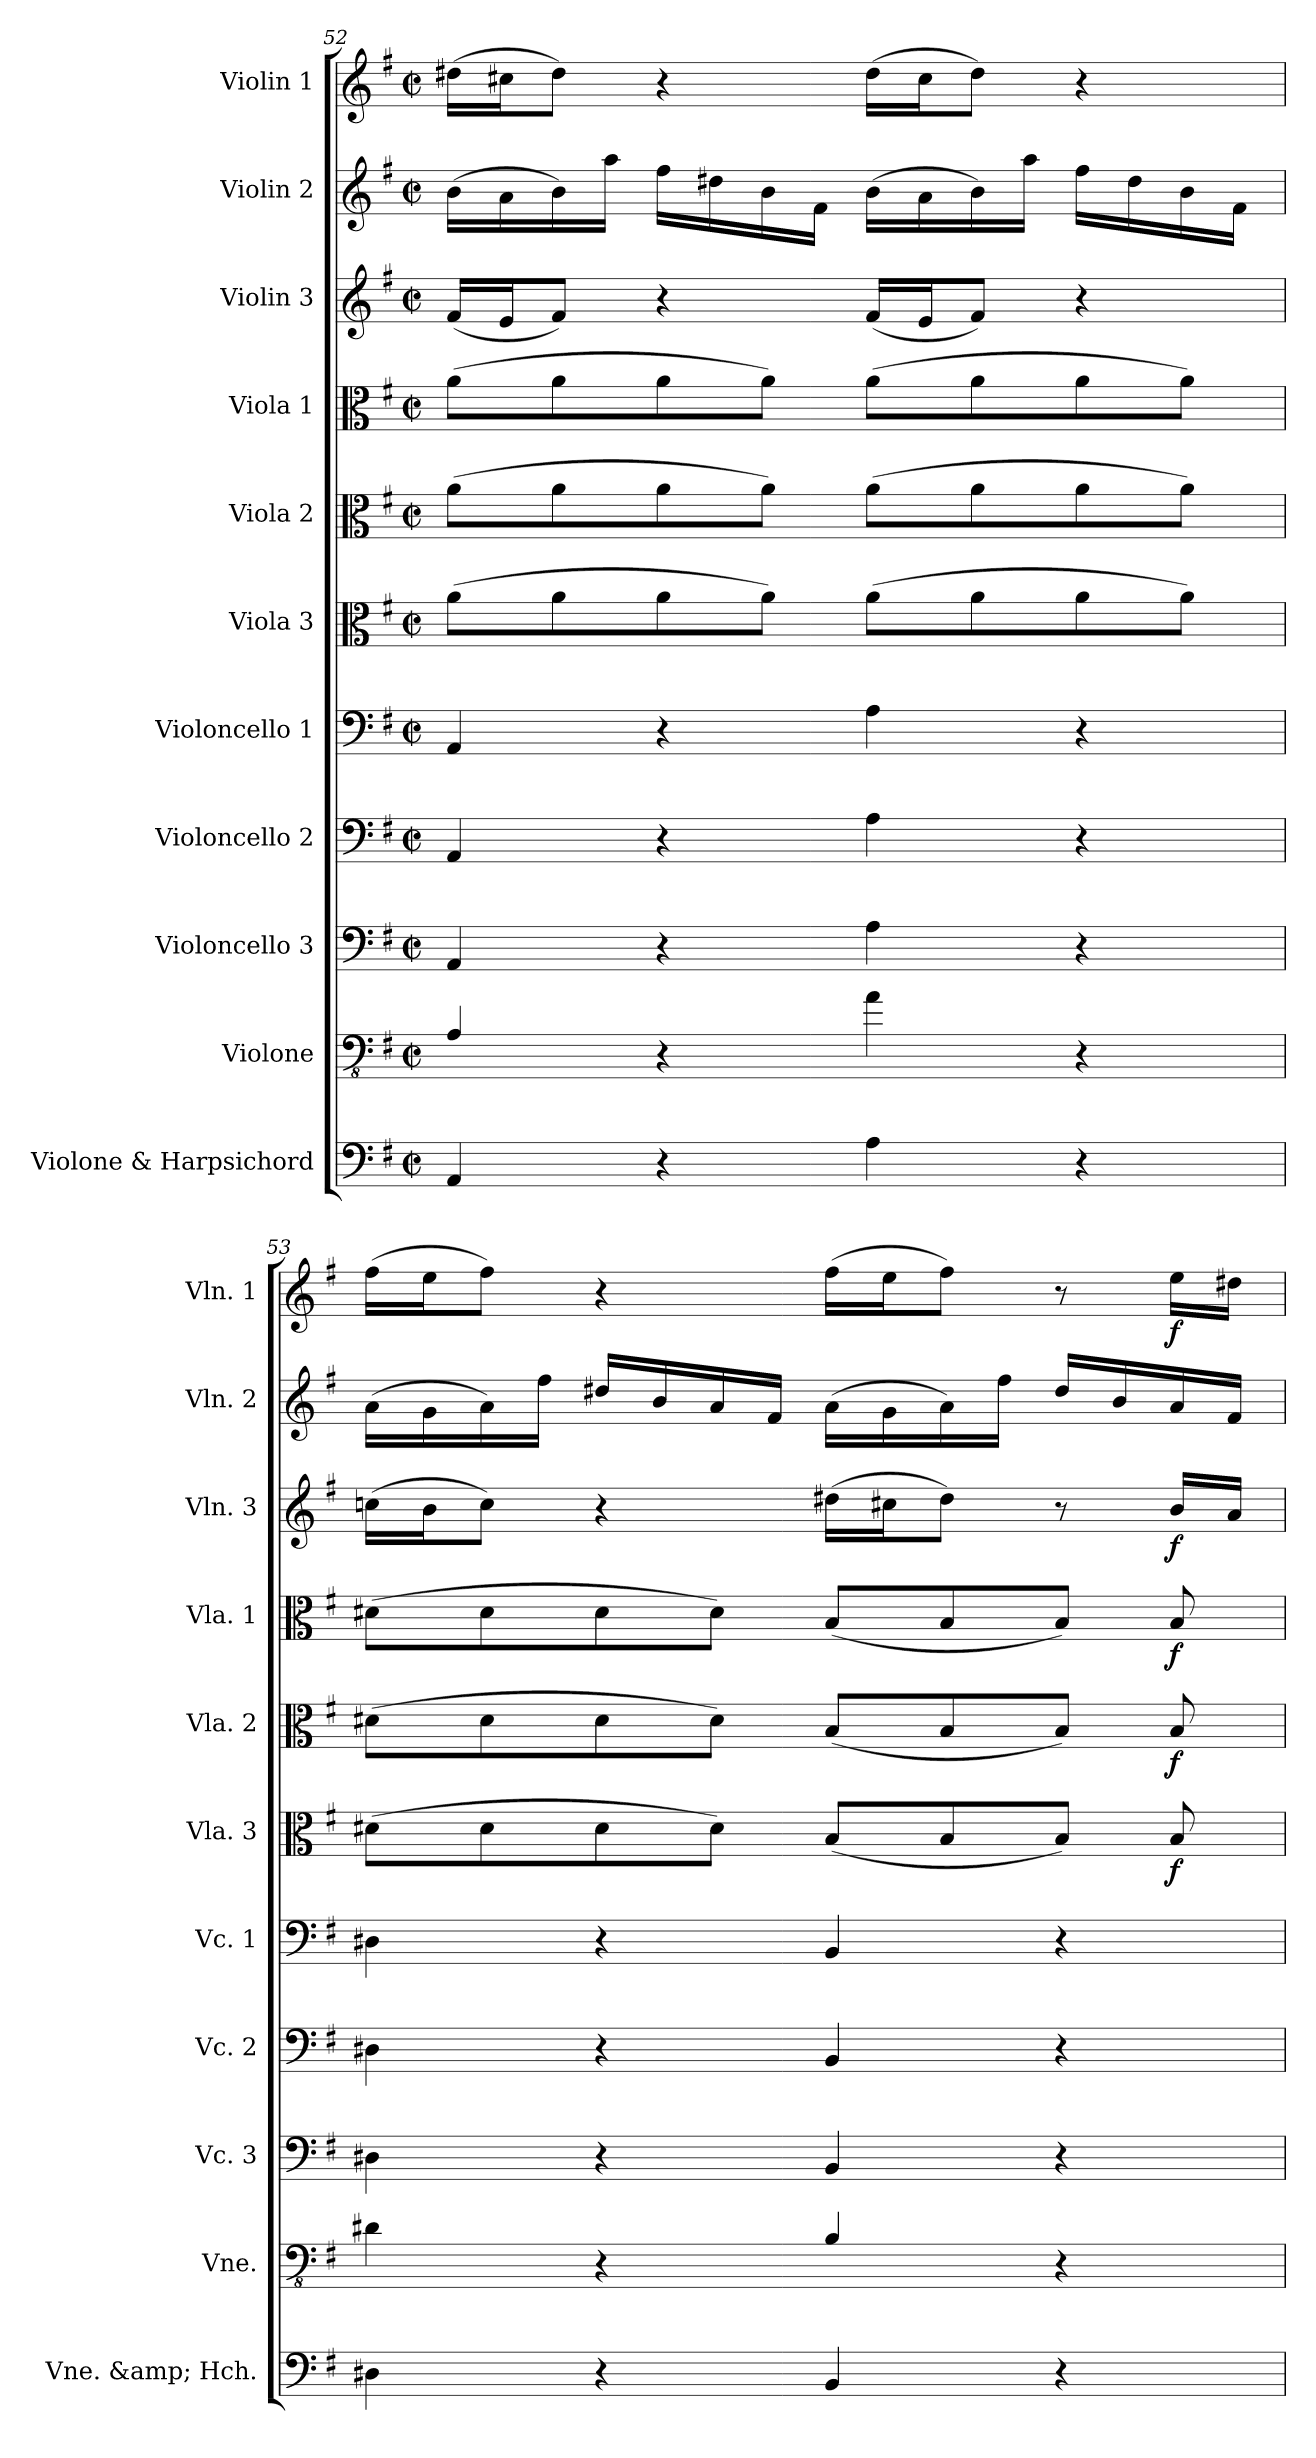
**kern	**kern	**kern	**kern	**kern	**kern	**dynam	**kern	**dynam	**kern	**dynam	**kern	**dynam	**kern	**kern	**dynam
*part11	*part10	*part9	*part8	*part7	*part6	*part6	*part5	*part5	*part4	*part4	*part3	*part3	*part2	*part1	*part1
*staff11	*staff10	*staff9	*staff8	*staff7	*staff6	*staff6	*staff5	*staff5	*staff4	*staff4	*staff3	*staff3	*staff2	*staff1	*staff1
*I"Violone &amp; Harpsichord	*I"Violone	*I"Violoncello 3	*I"Violoncello 2	*I"Violoncello 1	*I"Viola 3	*	*I"Viola 2	*	*I"Viola 1	*	*I"Violin 3	*	*I"Violin 2	*I"Violin 1	*
*I'Vne. &amp; Hch.	*I'Vne.	*I'Vc. 3	*I'Vc. 2	*I'Vc. 1	*I'Vla. 3	*	*I'Vla. 2	*	*I'Vla. 1	*	*I'Vln. 3	*	*I'Vln. 2	*I'Vln. 1	*
*clefF4	*clefFv4	*clefF4	*clefF4	*clefF4	*clefC3	*	*clefC3	*	*clefC3	*	*clefG2	*	*clefG2	*clefG2	*
*	*ITrd7c12	*	*	*	*	*	*	*	*	*	*	*	*	*	*
*k[f#]	*k[f#]	*k[f#]	*k[f#]	*k[f#]	*k[f#]	*	*k[f#]	*	*k[f#]	*	*k[f#]	*	*k[f#]	*k[f#]	*
*M4/4	*M4/4	*M4/4	*M4/4	*M4/4	*M4/4	*	*M4/4	*	*M4/4	*	*M4/4	*	*M4/4	*M4/4	*
*met(c|)	*met(c|)	*met(c|)	*met(c|)	*met(c|)	*met(c|)	*	*met(c|)	*	*met(c|)	*	*met(c|)	*	*met(c|)	*met(c|)	*
=52	=52	=52	=52	=52	=52	=52	=52	=52	=52	=52	=52	=52	=52	=52	=52
4AA/	4AAA/	4AA/	4AA/	4AA/	(8a\L	.	(8a\L	.	(8a\L	.	(16f#/LL	.	(16b\LL	(16dd#X\LL	.
.	.	.	.	.	.	.	.	.	.	.	16e/J	.	16a\	16cc#X\J	.
.	.	.	.	.	8a\	.	8a\	.	8a\	.	8f#/J)	.	16b\)	8dd#\J)	.
.	.	.	.	.	.	.	.	.	.	.	.	.	16aa\JJ	.	.
4r	4r	4r	4r	4r	8a\	.	8a\	.	8a\	.	4r	.	16ff#\LL	4r	.
.	.	.	.	.	.	.	.	.	.	.	.	.	16dd#X\	.	.
.	.	.	.	.	8a\J)	.	8a\J)	.	8a\J)	.	.	.	16b\	.	.
.	.	.	.	.	.	.	.	.	.	.	.	.	16f#\JJ	.	.
4A\	4AA\	4A\	4A\	4A\	(8a\L	.	(8a\L	.	(8a\L	.	(16f#/LL	.	(16b\LL	(16dd#\LL	.
.	.	.	.	.	.	.	.	.	.	.	16e/J	.	16a\	16cc#\J	.
.	.	.	.	.	8a\	.	8a\	.	8a\	.	8f#/J)	.	16b\)	8dd#\J)	.
.	.	.	.	.	.	.	.	.	.	.	.	.	16aa\JJ	.	.
4r	4r	4r	4r	4r	8a\	.	8a\	.	8a\	.	4r	.	16ff#\LL	4r	.
.	.	.	.	.	.	.	.	.	.	.	.	.	16dd#\	.	.
.	.	.	.	.	8a\J)	.	8a\J)	.	8a\J)	.	.	.	16b\	.	.
.	.	.	.	.	.	.	.	.	.	.	.	.	16f#\JJ	.	.
=53	=53	=53	=53	=53	=53	=53	=53	=53	=53	=53	=53	=53	=53	=53	=53
4D#X\	4DD#X\	4D#X\	4D#X\	4D#X\	(8d#X\L	.	(8d#X\L	.	(8d#X\L	.	(16ccn\LL	.	(16a\LL	(16ff#\LL	.
.	.	.	.	.	.	.	.	.	.	.	16b\J	.	16g\	16ee\J	.
.	.	.	.	.	8d#\	.	8d#\	.	8d#\	.	8cc\J)	.	16a\)	8ff#\J)	.
.	.	.	.	.	.	.	.	.	.	.	.	.	16ff#\JJ	.	.
4r	4r	4r	4r	4r	8d#\	.	8d#\	.	8d#\	.	4r	.	16dd#X/LL	4r	.
.	.	.	.	.	.	.	.	.	.	.	.	.	16b/	.	.
.	.	.	.	.	8d#\J)	.	8d#\J)	.	8d#\J)	.	.	.	16a/	.	.
.	.	.	.	.	.	.	.	.	.	.	.	.	16f#/JJ	.	.
4BB/	4BBB/	4BB/	4BB/	4BB/	(8B/L	.	(8B/L	.	(8B/L	.	(16dd#X\LL	.	(16a\LL	(16ff#\LL	.
.	.	.	.	.	.	.	.	.	.	.	16cc#X\J	.	16g\	16ee\J	.
.	.	.	.	.	8B/	.	8B/	.	8B/	.	8dd#\J)	.	16a\)	8ff#\J)	.
.	.	.	.	.	.	.	.	.	.	.	.	.	16ff#\JJ	.	.
4r	4r	4r	4r	4r	8B/J)	.	8B/J)	.	8B/J)	.	8r	.	16dd#/LL	8r	.
.	.	.	.	.	.	.	.	.	.	.	.	.	16b/	.	.
!	!	!	!	!	!	!LO:DY:b	!	!LO:DY:b	!	!LO:DY:b	!	!LO:DY:b	!	!	!LO:DY:b
.	.	.	.	.	8B/	f	8B/	f	8B/	f	16b/LL	f	16a/	16ee\LL	f
.	.	.	.	.	.	.	.	.	.	.	16a/JJ	.	16f#/JJ	16dd#X\JJ	.
=	=	=	=	=	=	=	=	=	=	=	=	=	=	=	=
*-	*-	*-	*-	*-	*-	*-	*-	*-	*-	*-	*-	*-	*-	*-	*-
